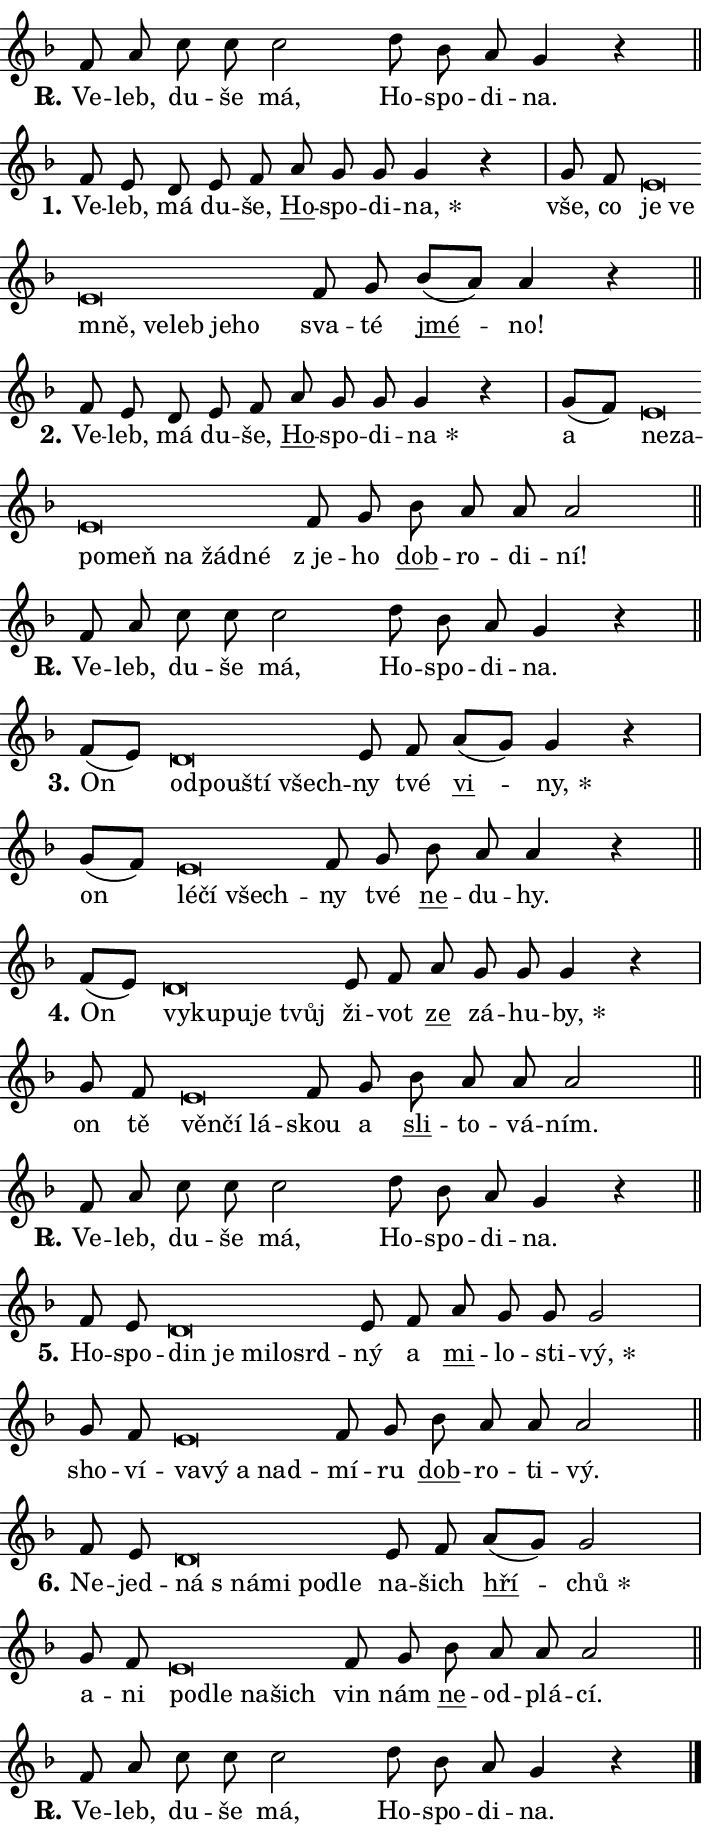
\version "2.24.0"
\header { tagline = "" }
\paper {
  indent = 0\cm
  top-margin = 0\cm
  right-margin = 0.13\cm % to fit lyric hyphens
  bottom-margin = 0\cm
  left-margin = 0\cm
  paper-width = 12\cm
  page-breaking = #ly:one-page-breaking
  system-system-spacing.basic-distance = #11
  score-system-spacing.basic-distance = #11
  ragged-last = ##f
}


%% Author: Thomas Morley
%% https://lists.gnu.org/archive/html/lilypond-user/2020-05/msg00002.html
#(define (line-position grob)
"Returns position of @var[grob} in current system:
   @code{'start}, if at first time-step
   @code{'end}, if at last time-step
   @code{'middle} otherwise
"
  (let* ((col (ly:item-get-column grob))
         (ln (ly:grob-object col 'left-neighbor))
         (rn (ly:grob-object col 'right-neighbor))
         (col-to-check-left (if (ly:grob? ln) ln col))
         (col-to-check-right (if (ly:grob? rn) rn col))
         (break-dir-left
           (and
             (ly:grob-property col-to-check-left 'non-musical #f)
             (ly:item-break-dir col-to-check-left)))
         (break-dir-right
           (and
             (ly:grob-property col-to-check-right 'non-musical #f)
             (ly:item-break-dir col-to-check-right))))
        (cond ((eqv? 1 break-dir-left) 'start)
              ((eqv? -1 break-dir-right) 'end)
              (else 'middle))))

#(define (tranparent-at-line-position vctor)
  (lambda (grob)
  "Relying on @code{line-position} select the relevant enry from @var{vctor}.
Used to determine transparency,"
    (case (line-position grob)
      ((end) (not (vector-ref vctor 0)))
      ((middle) (not (vector-ref vctor 1)))
      ((start) (not (vector-ref vctor 2))))))

noteHeadBreakVisibility =
#(define-music-function (break-visibility)(vector?)
"Makes @code{NoteHead}s transparent relying on @var{break-visibility}"
#{
  \override NoteHead.transparent =
    #(tranparent-at-line-position break-visibility)
#})

#(define delete-ledgers-for-transparent-note-heads
  (lambda (grob)
    "Reads whether a @code{NoteHead} is transparent.
If so this @code{NoteHead} is removed from @code{'note-heads} from
@var{grob}, which is supposed to be @code{LedgerLineSpanner}.
As a result ledgers are not printed for this @code{NoteHead}"
    (let* ((nhds-array (ly:grob-object grob 'note-heads))
           (nhds-list
             (if (ly:grob-array? nhds-array)
                 (ly:grob-array->list nhds-array)
                 '()))
           ;; Relies on the transparent-property being done before
           ;; Staff.LedgerLineSpanner.after-line-breaking is executed.
           ;; This is fragile ...
           (to-keep
             (remove
               (lambda (nhd)
                 (ly:grob-property nhd 'transparent #f))
               nhds-list)))
      ;; TODO find a better method to iterate over grob-arrays, similiar
      ;; to filter/remove etc for lists
      ;; For now rebuilt from scratch
      (set! (ly:grob-object grob 'note-heads)  '())
      (for-each
        (lambda (nhd)
          (ly:pointer-group-interface::add-grob grob 'note-heads nhd))
        to-keep))))

squashNotes = {
  \override NoteHead.X-extent = #'(-0.2 . 0.2)
  \override NoteHead.Y-extent = #'(-0.75 . 0)
  \override NoteHead.stencil =
    #(lambda (grob)
       (let ((pos (ly:grob-property grob 'staff-position)))
         (begin
           (if (< pos -7) (display "ERROR: Lower brevis then expected\n") (display ""))
           (if (<= pos -6) ly:text-interface::print ly:note-head::print))))
}
unSquashNotes = {
  \revert NoteHead.X-extent
  \revert NoteHead.Y-extent
  \revert NoteHead.stencil
}

hideNotes = \noteHeadBreakVisibility #begin-of-line-visible
unHideNotes = \noteHeadBreakVisibility #all-visible

% work-around for resetting accidentals
% https://lilypond.org/doc/v2.23/Documentation/notation/displaying-rhythms#unmetered-music
cadenzaMeasure = {
  \cadenzaOff
  \partial 1024 s1024
  \cadenzaOn
}

#(define-markup-command (accent layout props text) (markup?)
  "Underline accented syllable"
  (interpret-markup layout props
    #{\markup \override #'(offset . 4.3) \underline { #text }#}))

responsum = \markup \concat {
  "R" \hspace #-1.05 \path #0.1 #'((moveto 0 0.07) (lineto 0.9 0.8)) \hspace #0.05 "."
}

spaceSize = #0.6828661417322834 % exact space size for TeX Gyre Schola

\layout {
  \context {
    \Staff
    \remove "Time_signature_engraver"
    \override LedgerLineSpanner.after-line-breaking = #delete-ledgers-for-transparent-note-heads
  }
  \context {
    \Lyrics {
      \override LyricSpace.minimum-distance = \spaceSize
      \override LyricText.font-name = #"TeX Gyre Schola"
      \override LyricText.font-size = 1
      \override StanzaNumber.font-name = #"TeX Gyre Schola Bold"
      \override StanzaNumber.font-size = 1
    }
  }
  \context {
    \Score 
    \override NoteHead.text =
      #(lambda (grob) 
        (let ((pos (ly:grob-property grob 'staff-position)))
          #{\markup {
            \combine
              \halign #-0.55 \raise #(if (= pos -6) 0 0.5) \override #'(thickness . 2) \draw-line #'(3.2 . 0)
              \musicglyph "noteheads.sM1"
          }#}))
  }
}

% magnetic-lyrics.ily
%
%   written by
%     Jean Abou Samra <jean@abou-samra.fr>
%     Werner Lemberg <wl@gnu.org>
%
%   adapted by
%     Jiri Hon <jiri.hon@gmail.com>
%
% Version 2022-Apr-15

% https://www.mail-archive.com/lilypond-user@gnu.org/msg149350.html

#(define (Left_hyphen_pointer_engraver context)
   "Collect syllable-hyphen-syllable occurrences in lyrics and store
them in properties.  This engraver only looks to the left.  For
example, if the lyrics input is @code{foo -- bar}, it does the
following.

@itemize @bullet
@item
Set the @code{text} property of the @code{LyricHyphen} grob between
@q{foo} and @q{bar} to @code{foo}.

@item
Set the @code{left-hyphen} property of the @code{LyricText} grob with
text @q{foo} to the @code{LyricHyphen} grob between @q{foo} and
@q{bar}.
@end itemize

Use this auxiliary engraver in combination with the
@code{lyric-@/text::@/apply-@/magnetic-@/offset!} hook."
   (let ((hyphen #f)
         (text #f))
     (make-engraver
      (acknowledgers
       ((lyric-syllable-interface engraver grob source-engraver)
        (set! text grob)))
      (end-acknowledgers
       ((lyric-hyphen-interface engraver grob source-engraver)
        ;(when (not (grob::has-interface grob 'lyric-space-interface))
          (set! hyphen grob)));)
      ((stop-translation-timestep engraver)
       (when (and text hyphen)
         (ly:grob-set-object! text 'left-hyphen hyphen))
       (set! text #f)
       (set! hyphen #f)))))

#(define (lyric-text::apply-magnetic-offset! grob)
   "If the space between two syllables is less than the value in
property @code{LyricText@/.details@/.squash-threshold}, move the right
syllable to the left so that it gets concatenated with the left
syllable.

Use this function as a hook for
@code{LyricText@/.after-@/line-@/breaking} if the
@code{Left_@/hyphen_@/pointer_@/engraver} is active."
   (let ((hyphen (ly:grob-object grob 'left-hyphen #f)))
     (when hyphen
       (let ((left-text (ly:spanner-bound hyphen LEFT)))
         (when (grob::has-interface left-text 'lyric-syllable-interface)
           (let* ((common (ly:grob-common-refpoint grob left-text X))
                  (this-x-ext (ly:grob-extent grob common X))
                  (left-x-ext
                   (begin
                     ;; Trigger magnetism for left-text.
                     (ly:grob-property left-text 'after-line-breaking)
                     (ly:grob-extent left-text common X)))
                  ;; `delta` is the gap width between two syllables.
                  (delta (- (interval-start this-x-ext)
                            (interval-end left-x-ext)))
                  (details (ly:grob-property grob 'details))
                  (threshold (assoc-get 'squash-threshold details 0.2)))
             (when (< delta threshold)
               (let* (;; We have to manipulate the input text so that
                      ;; ligatures crossing syllable boundaries are not
                      ;; disabled.  For languages based on the Latin
                      ;; script this is essentially a beautification.
                      ;; However, for non-Western scripts it can be a
                      ;; necessity.
                      (lt (ly:grob-property left-text 'text))
                      (rt (ly:grob-property grob 'text))
                      (is-space (grob::has-interface hyphen 'lyric-space-interface))
                      (space (if is-space " " ""))
                      (extra-delta (if is-space spaceSize 0))
                      ;; Append new syllable.
                      (ltrt-space (if (and (string? lt) (string? rt))
                                (string-append lt space rt)
                                (make-concat-markup (list lt space rt))))
                      ;; Right-align `ltrt` to the right side.
                      (ltrt-space-markup (grob-interpret-markup
                               grob
                               (make-translate-markup
                                (cons (interval-length this-x-ext) 0)
                                (make-right-align-markup ltrt-space)))))
                 (begin
                   ;; Don't print `left-text`.
                   (ly:grob-set-property! left-text 'stencil #f)
                   ;; Set text and stencil (which holds all collected
                   ;; syllables so far) and shift it to the left.
                   (ly:grob-set-property! grob 'text ltrt-space)
                   (ly:grob-set-property! grob 'stencil ltrt-space-markup)
                   (ly:grob-translate-axis! grob (- (- delta extra-delta)) X))))))))))


#(define (lyric-hyphen::displace-bounds-first grob)
   ;; Make very sure this callback isn't triggered too early.
   (let ((left (ly:spanner-bound grob LEFT))
         (right (ly:spanner-bound grob RIGHT)))
     (ly:grob-property left 'after-line-breaking)
     (ly:grob-property right 'after-line-breaking)
     (ly:lyric-hyphen::print grob)))

squashThreshold = #0.4

\layout {
  \context {
    \Lyrics
    \consists #Left_hyphen_pointer_engraver
    \override LyricText.after-line-breaking =
      #lyric-text::apply-magnetic-offset!
    \override LyricHyphen.stencil = #lyric-hyphen::displace-bounds-first
    \override LyricText.details.squash-threshold = \squashThreshold
    \override LyricHyphen.minimum-distance = 0
    \override LyricHyphen.minimum-length = \squashThreshold
  }
}

squashText = \override LyricText.details.squash-threshold = 9999
unSquashText = \override LyricText.details.squash-threshold = \squashThreshold

leftText = \override LyricText.self-alignment-X = #LEFT
unLeftText = \revert LyricText.self-alignment-X

starOffset = #(lambda (grob) 
                (let ((x_offset (ly:self-alignment-interface::aligned-on-x-parent grob)))
                  (if (= x_offset 0) 0 (+ x_offset 1.2))))

star = #(define-music-function (syllable)(string?)
"Append star separator at the end of a syllable"
#{
  \once \override LyricText.X-offset = #starOffset
  \lyricmode { \markup {
    #syllable
    \override #'((font-name . "TeX Gyre Schola Bold")) \hspace #0.2 \lower #0.65 \larger "*"
  } }
#})

starAccent = #(define-music-function (syllable)(string?)
"Append star separator at the end of a syllable and make accent"
#{
  \once \override LyricText.X-offset = #starOffset
  \lyricmode { \markup {
    \accent #syllable
    \override #'((font-name . "TeX Gyre Schola Bold")) \hspace #0.2 \lower #0.65 \larger "*"
  } }
#})

breath = #(define-music-function (syllable)(string?)
"Append breathing indicator at the end of a syllable"
#{
  \lyricmode { \markup { #syllable "+" } }
#})

optionalBreath = #(define-music-function (syllable)(string?)
"Append optional breathing indicator at the end of a syllable"
#{
  \lyricmode { \markup { #syllable "(+)" } }
#})


\score {
    <<
        \new Voice = "melody" { \cadenzaOn \key f \major \relative { f'8 a c c c2 \bar "" d8 bes a g4 r \cadenzaMeasure \bar "||" \break } }
        \new Lyrics \lyricsto "melody" { \lyricmode { \set stanza = \responsum
Ve -- leb, du -- še má, Ho -- spo -- di -- na. } }
    >>
    \layout {}
}

\score {
    <<
        \new Voice = "melody" { \cadenzaOn \key f \major \relative { f'8 e d e8 f \bar "" a g g g4 r \cadenzaMeasure \bar "|" g8 f \bar "" \squashNotes e\breve*1/16 \hideNotes \breve*1/16 \bar "" \breve*1/16 \bar "" \breve*1/16 \bar "" \breve*1/16 \bar "" \breve*1/16 \breve*1/16 \bar "" \unHideNotes \unSquashNotes f8 g \bar "" bes[( a)] a4 r \cadenzaMeasure \bar "||" \break } }
        \new Lyrics \lyricsto "melody" { \lyricmode { \set stanza = "1."
Ve -- leb, má du -- še, \markup \accent Ho -- spo -- di -- \star na, vše, co \leftText je \squashText ve mně, ve -- leb je -- ho \unLeftText \unSquashText sva -- té \markup \accent jmé -- no! } }
    >>
    \layout {}
}

\score {
    <<
        \new Voice = "melody" { \cadenzaOn \key f \major \relative { f'8 e d e8 f \bar "" a g g g4 r \cadenzaMeasure \bar "|" g8[( f)] \bar "" \squashNotes e\breve*1/16 \hideNotes \breve*1/16 \bar "" \breve*1/16 \bar "" \breve*1/16 \bar "" \breve*1/16 \bar "" \breve*1/16 \breve*1/16 \bar "" \unHideNotes \unSquashNotes f8 g \bar "" bes a a a2 \cadenzaMeasure \bar "||" \break } }
        \new Lyrics \lyricsto "melody" { \lyricmode { \set stanza = "2."
Ve -- leb, má du -- še, \markup \accent Ho -- spo -- di -- \star na a \leftText ne -- \squashText za -- po -- meň na žád -- né \unLeftText \unSquashText "z je" -- ho \markup \accent dob -- ro -- di -- ní! } }
    >>
    \layout {}
}

\score {
    <<
        \new Voice = "melody" { \cadenzaOn \key f \major \relative { f'8 a c c c2 \bar "" d8 bes a g4 r \cadenzaMeasure \bar "||" \break } }
        \new Lyrics \lyricsto "melody" { \lyricmode { \set stanza = \responsum
Ve -- leb, du -- še má, Ho -- spo -- di -- na. } }
    >>
    \layout {}
}

\score {
    <<
        \new Voice = "melody" { \cadenzaOn \key f \major \relative { f'8[( e)] \bar "" \squashNotes d\breve*1/16 \hideNotes \breve*1/16 \bar "" \breve*1/16 \breve*1/16 \bar "" \unHideNotes \unSquashNotes e8 f \bar "" a[( g)] g4 r \cadenzaMeasure \bar "|" g8[( f)] \bar "" \squashNotes e\breve*1/16 \hideNotes \breve*1/16 \breve*1/16 \bar "" \unHideNotes \unSquashNotes f8 g \bar "" bes a a4 r \cadenzaMeasure \bar "||" \break } }
        \new Lyrics \lyricsto "melody" { \lyricmode { \set stanza = "3."
On \leftText od -- \squashText pou -- ští všech -- \unLeftText \unSquashText ny tvé \markup \accent vi -- \star ny, on \leftText lé -- \squashText čí všech -- \unLeftText \unSquashText ny tvé \markup \accent ne -- du -- hy. } }
    >>
    \layout {}
}

\score {
    <<
        \new Voice = "melody" { \cadenzaOn \key f \major \relative { f'8[( e)] \bar "" \squashNotes d\breve*1/16 \hideNotes \breve*1/16 \bar "" \breve*1/16 \bar "" \breve*1/16 \breve*1/16 \bar "" \unHideNotes \unSquashNotes e8 f \bar "" a g g g4 r \cadenzaMeasure \bar "|" g8 f \bar "" \squashNotes e\breve*1/16 \hideNotes \breve*1/16 \breve*1/16 \bar "" \unHideNotes \unSquashNotes f8 g \bar "" bes a a a2 \cadenzaMeasure \bar "||" \break } }
        \new Lyrics \lyricsto "melody" { \lyricmode { \set stanza = "4."
On \leftText vy -- \squashText ku -- pu -- je tvůj \unLeftText \unSquashText ži -- vot \markup \accent ze zá -- hu -- \star by, on tě \leftText věn -- \squashText čí lá -- \unLeftText \unSquashText skou a \markup \accent sli -- to -- vá -- ním. } }
    >>
    \layout {}
}

\score {
    <<
        \new Voice = "melody" { \cadenzaOn \key f \major \relative { f'8 a c c c2 \bar "" d8 bes a g4 r \cadenzaMeasure \bar "||" \break } }
        \new Lyrics \lyricsto "melody" { \lyricmode { \set stanza = \responsum
Ve -- leb, du -- še má, Ho -- spo -- di -- na. } }
    >>
    \layout {}
}

\score {
    <<
        \new Voice = "melody" { \cadenzaOn \key f \major \relative { f'8 e \bar "" \squashNotes d\breve*1/16 \hideNotes \breve*1/16 \bar "" \breve*1/16 \bar "" \breve*1/16 \breve*1/16 \bar "" \unHideNotes \unSquashNotes e8 f \bar "" a g g g2 \cadenzaMeasure \bar "|" g8 f \bar "" \squashNotes e\breve*1/16 \hideNotes \breve*1/16 \bar "" \breve*1/16 \breve*1/16 \bar "" \unHideNotes \unSquashNotes f8 g \bar "" bes a a a2 \cadenzaMeasure \bar "||" \break } }
        \new Lyrics \lyricsto "melody" { \lyricmode { \set stanza = "5."
Ho -- spo -- \leftText din \squashText je mi -- lo -- srd -- \unLeftText \unSquashText ný a \markup \accent mi -- lo -- sti -- \star vý, sho -- ví -- \leftText va -- \squashText vý a nad -- \unLeftText \unSquashText mí -- ru \markup \accent dob -- ro -- ti -- vý. } }
    >>
    \layout {}
}

\score {
    <<
        \new Voice = "melody" { \cadenzaOn \key f \major \relative { f'8 e \bar "" \squashNotes d\breve*1/16 \hideNotes \breve*1/16 \bar "" \breve*1/16 \bar "" \breve*1/16 \breve*1/16 \bar "" \unHideNotes \unSquashNotes e8 f \bar "" a[( g)] g2 \cadenzaMeasure \bar "|" g8 f \bar "" \squashNotes e\breve*1/16 \hideNotes \breve*1/16 \bar "" \breve*1/16 \breve*1/16 \bar "" \unHideNotes \unSquashNotes f8 g \bar "" bes a a a2 \cadenzaMeasure \bar "||" \break } }
        \new Lyrics \lyricsto "melody" { \lyricmode { \set stanza = "6."
Ne -- jed -- \leftText ná \squashText "s ná" -- mi po -- dle \unLeftText \unSquashText na -- šich \markup \accent hří -- \star chů a -- ni \leftText po -- \squashText dle na -- šich \unLeftText \unSquashText vin nám \markup \accent ne -- od -- plá -- cí. } }
    >>
    \layout {}
}

\score {
    <<
        \new Voice = "melody" { \cadenzaOn \key f \major \relative { f'8 a c c c2 \bar "" d8 bes a g4 r \cadenzaMeasure \bar "||" \break } \bar "|." }
        \new Lyrics \lyricsto "melody" { \lyricmode { \set stanza = \responsum
Ve -- leb, du -- še má, Ho -- spo -- di -- na. } }
    >>
    \layout {}
}
